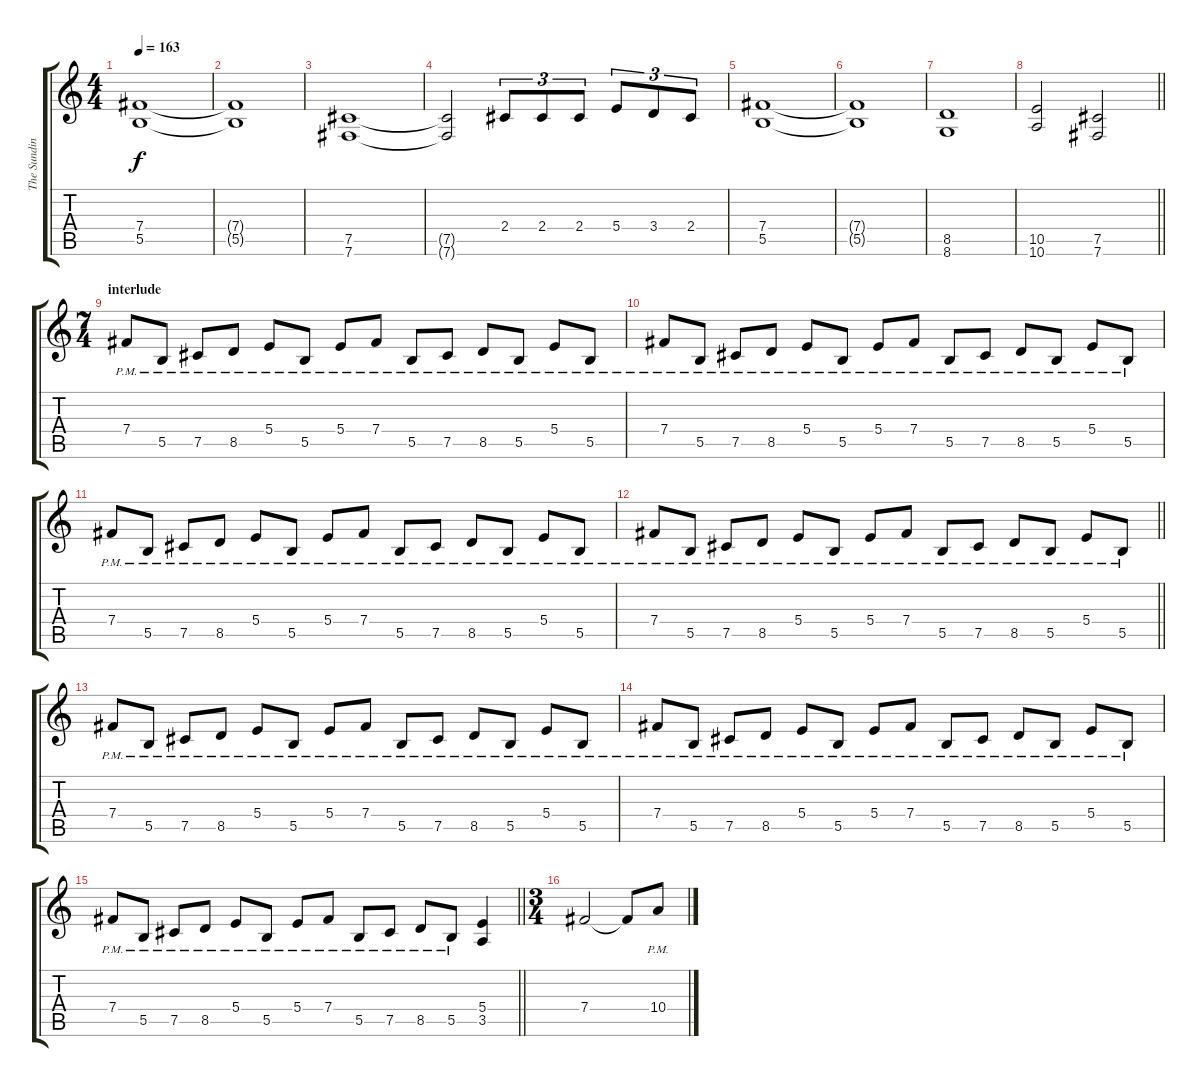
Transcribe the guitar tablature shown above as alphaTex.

\track ("The Sundin" "The Sundin") {instrument distortionguitar}
\staff {score tabs}
\tuning (Db4 Ab3 E3 B2 Gb2 B1) {hide}
\ts (4 4)
\section ("" "")
\tempo 163
\clef g2
\ks c
(7.4 5.5).1{dy f} |
(7.4{t} 5.5{t}).1 |
(7.5 7.6).1 |
(7.5{t} 7.6{t}).2 2.4.8{tu (3 2)} 2.4.8{tu (3 2)} 2.4.8{tu (3 2)} 5.4.8{tu (3 2)} 3.4.8{tu (3 2)} 2.4.8{tu (3 2)} |
(7.4 5.5).1 |
(7.4{t} 5.5{t}).1 |
(8.5 8.6).1 |
\barLineRight lightlight
(10.5 10.6).2 (7.5 7.6).2 |
\ts (7 4)
\section ("" "interlude")
7.4{pm}.8{balance 16} 5.5{pm}.8 7.5{pm}.8{balance 0} 8.5{pm}.8 5.4{pm}.8 5.5{pm}.8 5.4{pm}.8 7.4{pm}.8 5.5{pm}.8 7.5{pm}.8 8.5{pm}.8 5.5{pm}.8 5.4{pm}.8 5.5{pm}.8 |
7.4{pm}.8 5.5{pm}.8 7.5{pm}.8 8.5{pm}.8 5.4{pm}.8 5.5{pm}.8 5.4{pm}.8 7.4{pm}.8 5.5{pm}.8 7.5{pm}.8 8.5{pm}.8 5.5{pm}.8 5.4{pm}.8 5.5{pm}.8 |
7.4{pm}.8 5.5{pm}.8 7.5{pm}.8 8.5{pm}.8 5.4{pm}.8 5.5{pm}.8 5.4{pm}.8 7.4{pm}.8 5.5{pm}.8 7.5{pm}.8 8.5{pm}.8 5.5{pm}.8 5.4{pm}.8 5.5{pm}.8 |
\barLineRight lightlight
7.4{pm}.8 5.5{pm}.8 7.5{pm}.8 8.5{pm}.8 5.4{pm}.8 5.5{pm}.8 5.4{pm}.8 7.4{pm}.8 5.5{pm}.8 7.5{pm}.8 8.5{pm}.8 5.5{pm}.8 5.4{pm}.8 5.5{pm}.8 |
\section ("" "")
7.4{pm}.8 5.5{pm}.8 7.5{pm}.8 8.5{pm}.8 5.4{pm}.8 5.5{pm}.8 5.4{pm}.8 7.4{pm}.8 5.5{pm}.8 7.5{pm}.8 8.5{pm}.8 5.5{pm}.8 5.4{pm}.8 5.5{pm}.8 |
7.4{pm}.8 5.5{pm}.8 7.5{pm}.8 8.5{pm}.8 5.4{pm}.8 5.5{pm}.8 5.4{pm}.8 7.4{pm}.8 5.5{pm}.8 7.5{pm}.8 8.5{pm}.8 5.5{pm}.8 5.4{pm}.8 5.5{pm}.8 |
\barLineRight lightlight
7.4{pm}.8 5.5{pm}.8 7.5{pm}.8 8.5{pm}.8 5.4{pm}.8 5.5{pm}.8 5.4{pm}.8 7.4{pm}.8 5.5{pm}.8 7.5{pm}.8 8.5{pm}.8 5.5{pm}.8 (5.4 3.5).4 |
\ts (3 4)
\section ("" "")
7.4.2 7.4{t}.8 10.4{pm}.8
